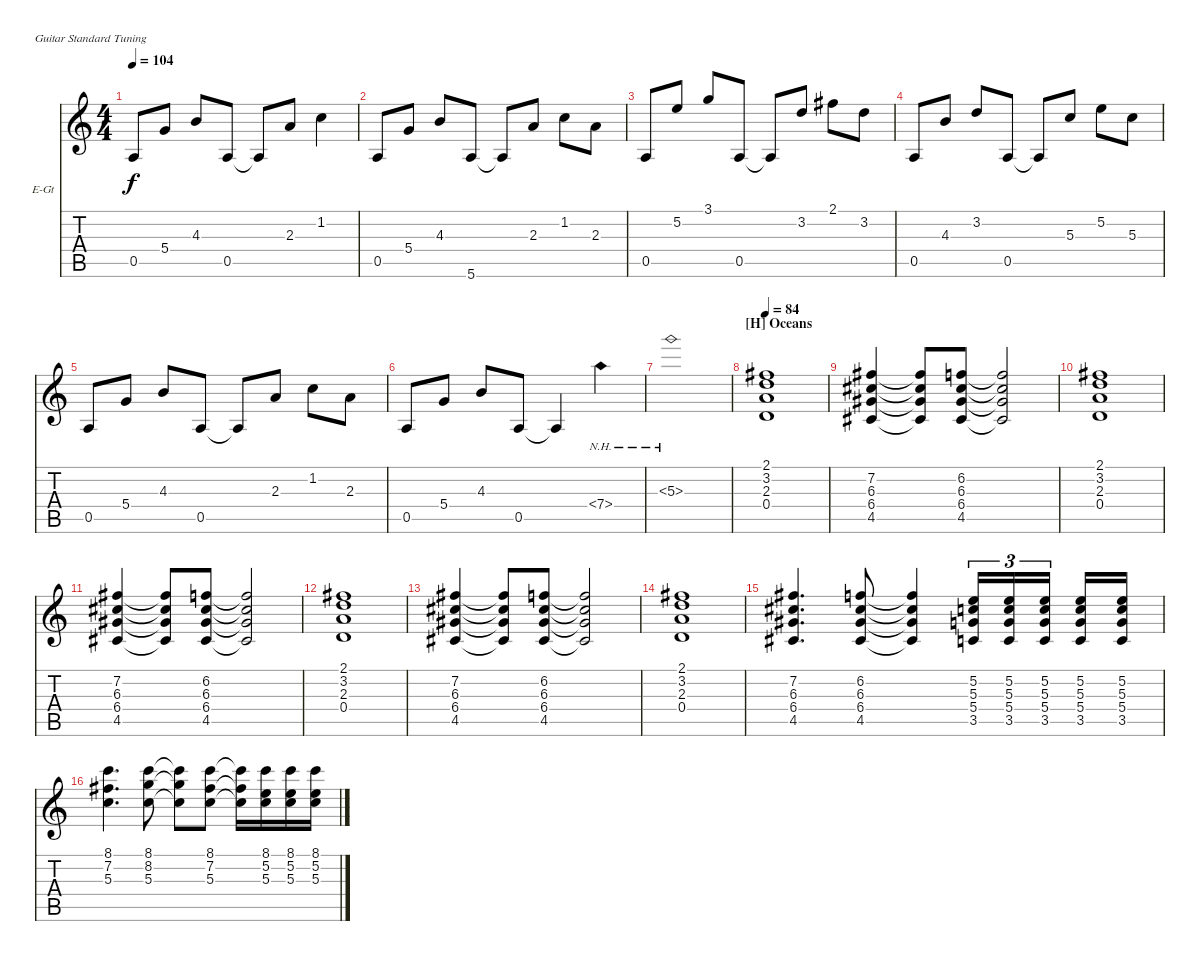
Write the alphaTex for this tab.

\defaultSystemsLayout 4
\bracketExtendMode nobrackets
\firstSystemTrackNameOrientation horizontal
\otherSystemsTrackNameOrientation horizontal
\track ("Stone Gossard (Clean)" "E-Gt") {instrument electricguitarclean}
\staff {score tabs}
\tuning (E4 B3 G3 D3 A2 E2)
\ts (4 4)
\tempo 104
\clef g2
\ks c
0.5.8{dy f} 5.4.8 4.3.8 0.5.8 0.5{t}.8 2.3.8 1.2.4 |
0.5.8 5.4.8 4.3.8 5.6.8 5.6{t}.8 2.3.8 1.2.8 2.3.8 |
0.5.8 5.2.8 3.1.8 0.5.8 0.5{t}.8 3.2.8 2.1.8 3.2.8 |
0.5.8 4.3.8 3.2.8 0.5.8 0.5{t}.8 5.3.8 5.2.8 5.3.8 |
0.5.8 5.4.8 4.3.8 0.5.8 0.5{t}.8 2.3.8 1.2.8 2.3.8 |
0.5.8 5.4.8 4.3.8 0.5.8 0.5{t}.4 7.4{nh}.4 |
5.3{nh}.1 |
\section ("H" "Oceans")
\tempo 84
(2.1 3.2 2.3 0.4).1 |
(7.2 6.3 6.4 4.5).4 (7.2{t} 6.3{t} 6.4{t} 4.5{t}).8 (6.2 6.3 6.4 4.5).8 (6.2{t} 6.3{t} 6.4{t} 4.5{t}).2 |
(2.1 3.2 2.3 0.4).1 |
(7.2 6.3 6.4 4.5).4 (7.2{t} 6.3{t} 6.4{t} 4.5{t}).8 (6.2 6.3 6.4 4.5).8 (6.2{t} 6.3{t} 6.4{t} 4.5{t}).2 |
(2.1 3.2 2.3 0.4).1 |
(7.2 6.3 6.4 4.5).4 (7.2{t} 6.3{t} 6.4{t} 4.5{t}).8 (6.2 6.3 6.4 4.5).8 (6.2{t} 6.3{t} 6.4{t} 4.5{t}).2 |
(2.1 3.2 2.3 0.4).1 |
(7.2 6.3 6.4 4.5).4{d} (6.2 6.3 6.4 4.5).8 (6.2{t} 6.3{t} 6.4{t} 4.5{t}).4 (5.2 5.3 5.4 3.5).16{tu (3 2)} (5.2 5.3 5.4 3.5).16{tu (3 2)} (5.2 5.3 5.4 3.5).16{tu (3 2)} (5.2 5.3 5.4 3.5).16 (5.2 5.3 5.4 3.5).16 |
(8.1 7.2 5.3).4{d} (8.1 8.2 5.3).8 (8.1{t} 8.2{t} 5.3{t}).8 (8.1 7.2 5.3).8 (8.1{t} 7.2{t} 5.3{t}).16 (8.1 5.2 5.3).16 (8.1 5.2 5.3).16 (8.1 5.2 5.3).16
